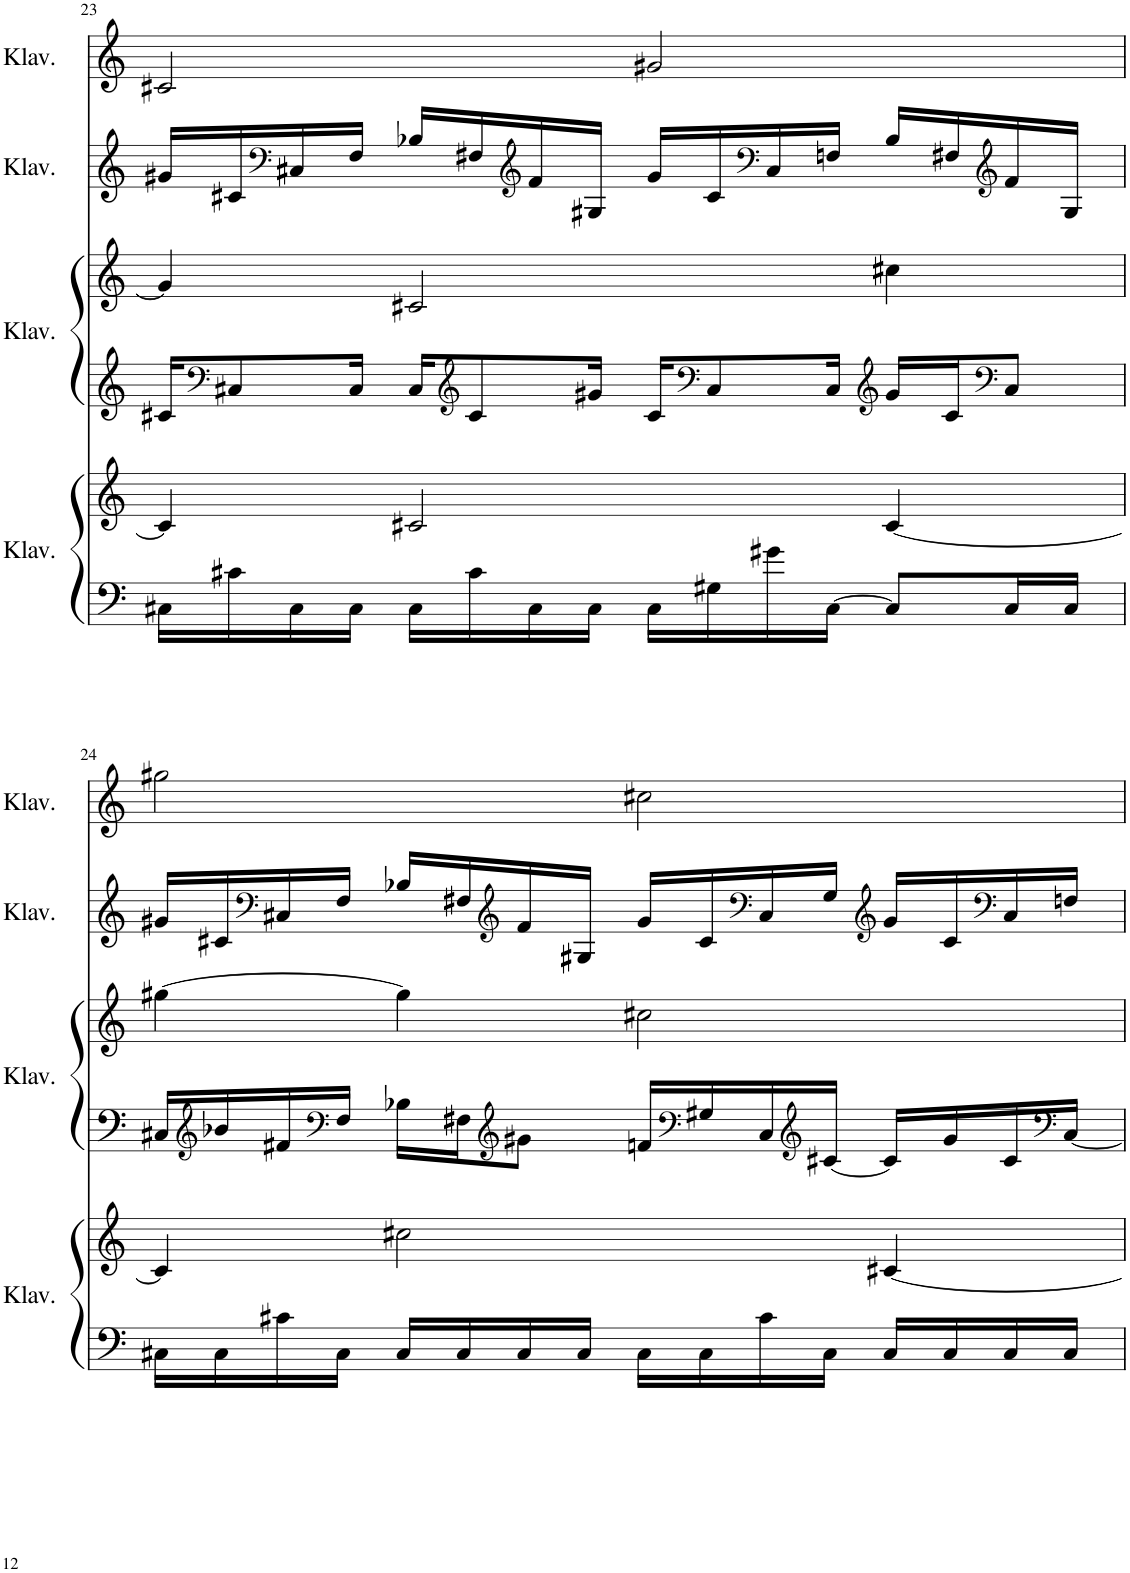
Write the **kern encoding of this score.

**kern	**kern	**kern	**kern	**kern	**kern
*part4	*part4	*part3	*part3	*part2	*part1
*staff6	*staff5	*staff4	*staff3	*staff2	*staff1
*I"Klavier	*	*I"Klavier	*	*I"Klavier	*I"Klavier
*I'Klav.	*	*I'Klav.	*	*I'Klav.	*I'Klav.
!!LO:PB:g=z
*clefF4	*clefG2	*clefG2	*clefG2	*clefG2	*clefG2
*k[]	*k[]	*k[]	*k[]	*k[]	*k[]
*M4/4	*M4/4	*M4/4	*M4/4	*M4/4	*M4/4
=23	=23	=23	=23	=23	=23
16C#X\LL	4c#/]	16c#X/KL	4g#/]	16g#X/LL	2c#X/
*	*	*clefF4	*	*	*
16c#X\	.	8C#X/	.	16c#X/	.
*	*	*	*	*clefF4	*
16C#\	.	.	.	16C#X/	.
16C#\JJ	.	16C#/Jk	.	16F/JJ	.
16C#\LL	2c#X/	16C#/KL	2c#X/	16B-X/LL	.
*	*	*clefG2	*	*	*
16c#\	.	8c#/	.	16F#X/	.
*	*	*	*	*clefG2	*
16C#\	.	.	.	16f/	.
16C#\JJ	.	16g#X/Jk	.	16G#X/JJ	.
16C#\LL	.	16c#/KL	.	16g#/LL	2g#X/
*	*	*clefF4	*	*	*
16G#X\	.	8C#/	.	16c#/	.
*	*	*	*	*clefF4	*
16g#X\	.	.	.	16C#/	.
[16C#\JJ	.	16C#/Jk	.	16Fn/JJ	.
*	*	*clefG2	*	*	*
8C#/L]	[4c#/	16g#/LL	4cc#X\	16B-/LL	.
.	.	16c#/J	.	16F#X/	.
*	*	*clefF4	*	*clefG2	*
16C#/L	.	8C#/J	.	16f/	.
16C#/JJ	.	.	.	16G#/JJ	.
!!LO:LB:g=z
=24	=24	=24	=24	=24	=24
16C#X\LL	4c#/]	16C#X/LL	[4gg#X\	16g#X/LL	2gg#X\
*	*	*clefG2	*	*	*
16C#\	.	16b-X/	.	16c#X/	.
*	*	*	*	*clefF4	*
16c#X\	.	16f#X/	.	16C#X/	.
*	*	*clefF4	*	*	*
16C#\JJ	.	16F/JJ	.	16F/JJ	.
16C#/LL	2cc#X\	16B-X\LL	4gg#\]	16B-X/LL	.
16C#/	.	16F#X\J	.	16F#X/	.
*	*	*clefG2	*	*clefG2	*
16C#/	.	8g#X\J	.	16f/	.
16C#/JJ	.	.	.	16G#X/JJ	.
16C#\LL	.	16fn/LL	2cc#X\	16g#/LL	2cc#X\
*	*	*clefF4	*	*	*
16C#\	.	16G#X/	.	16c#/	.
*	*	*	*	*clefF4	*
16c#\	.	16C#/	.	16C#/	.
*	*	*clefG2	*	*	*
16C#\JJ	.	[16c#X/JJ	.	16G#/JJ	.
*	*	*	*	*clefG2	*
16C#/LL	[4c#X/	16c#/LL]	.	16g#/LL	.
16C#/	.	16g#/	.	16c#/	.
*	*	*	*	*clefF4	*
16C#/	.	16c#/	.	16C#/	.
*	*	*clefF4	*	*	*
16C#/JJ	.	[16C#/JJ	.	16Fn/JJ	.
=	=	=	=	=	=
*-	*-	*-	*-	*-	*-
